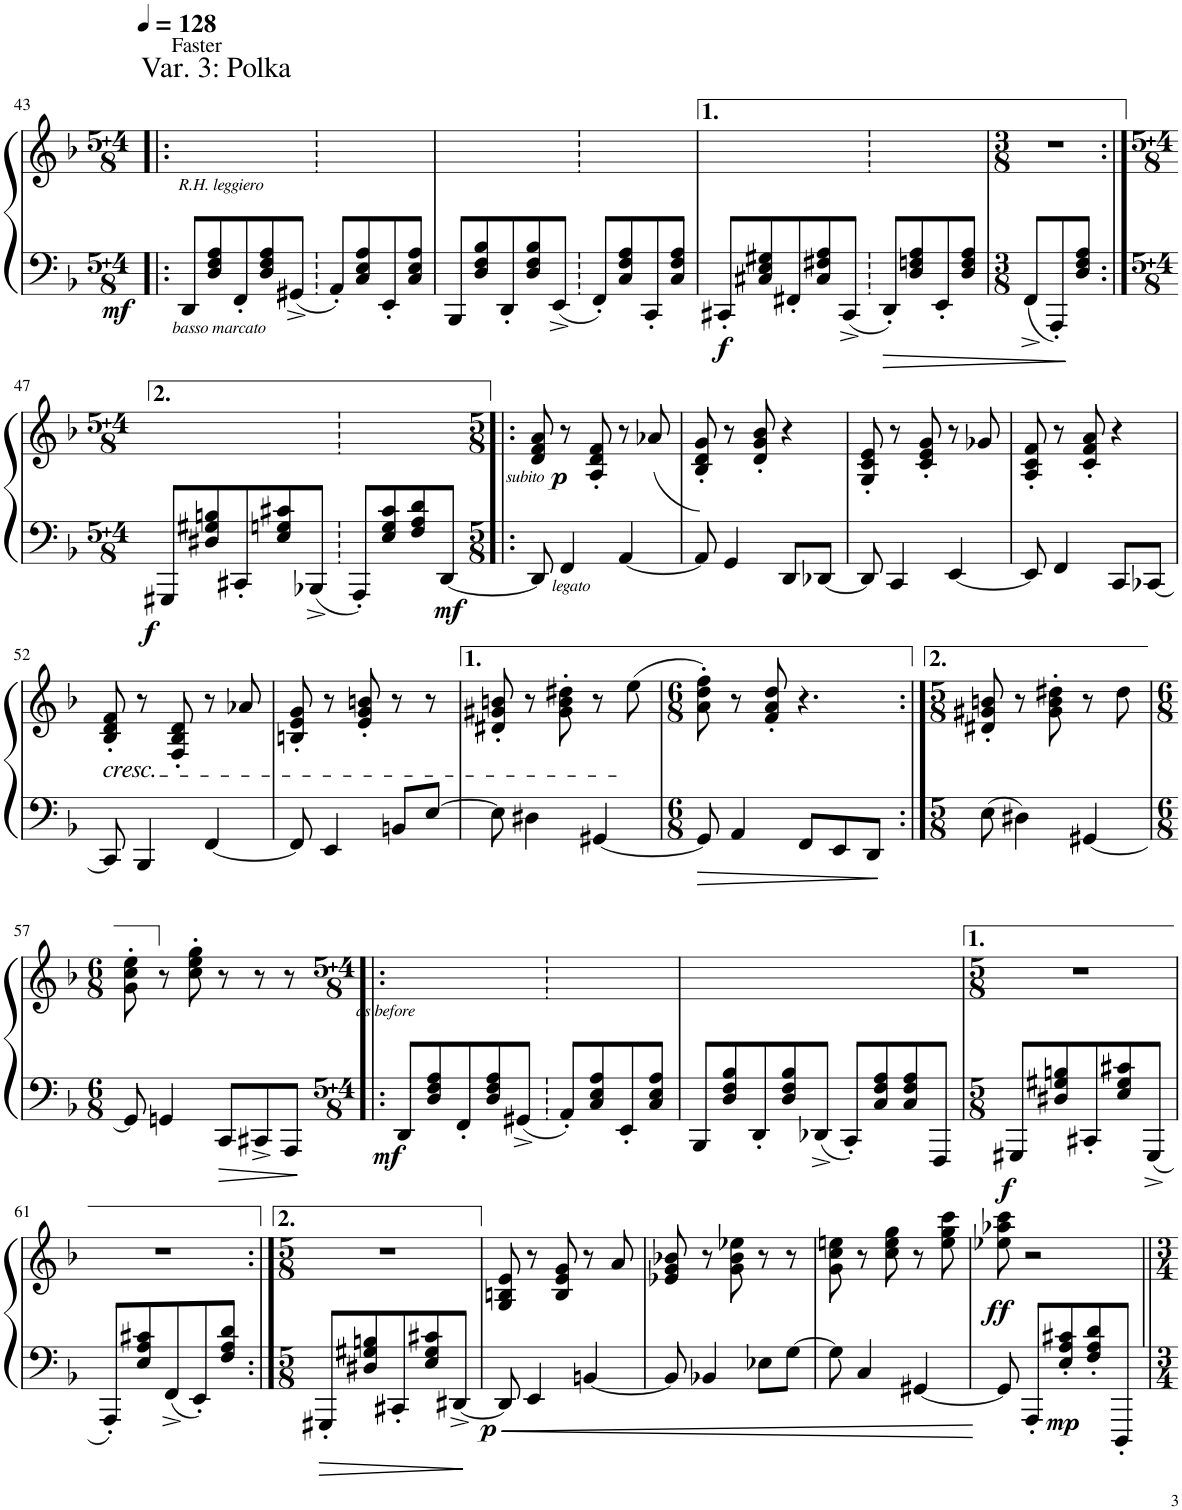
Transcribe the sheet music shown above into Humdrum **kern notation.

**kern	**kern	**dynam
*part1	*part1	*part1
*staff2	*staff1	*staff1/2
*I"Piano	*	*
*I'Pno.	*	*
!!LO:PB:g=z
*clefF4	*clefG2	*
*k[b-]	*k[b-]	*
*M5/8+4/8	*M5/8+4/8	*
*MM128	*MM128	*
=43!|:	=43!|:	=43!|:
!	!LO:TX:a:t=Var. 3&colon; Polka	!
!	!LO:TX:a:t=Faster	!
!LO:TX:a:i:t=R.H. leggiero	!	!
!LO:TX:b:i:t=basso marcato	!	!
!	!	!LO:DY:b=2
8DD/L	2ryy	mf
8D/ 8F/ 8A/	.	.
8FF'/	.	.
8D/ 8F/ 8A/	.	.
8GG#X^/J	8ryy	.
8AA'/L	8ryy	.
8C/ 8E/ 8A/	4ryy	.
8EE'/	.	.
8C/ 8E/ 8A/J	8ryy	.
=44	=44	=44
8BBB-/L	2ryy	.
8D/ 8F/ 8B-/	.	.
8DD'/	.	.
8D/ 8F/ 8B-/	.	.
8EE^/J	8ryy	.
8FF'/L	8ryy	.
8C/ 8F/ 8A/	4ryy	.
8CC'/	.	.
8C/ 8F/ 8A/J	8ryy	.
=45	=45	=45
!	!	!LO:DY:b=2
8CC#X'/L	2ryy	f
8C#X/ 8E/ 8G#X/	.	.
8FF#X'/	.	.
8C#/ 8F#X/ 8A/	.	.
8CC#^/J	8ryy	.
8DD'/L	8ryy	.
8D/ 8Fn/ 8A/	4ryy	.
8EE'/	.	.
8D/ 8F/ 8A/J	8ryy	.
=46	=46	=46
*M3/8	*M3/8	*
8FF^/L	4.r	.
8AAA'/	.	.
8D/ 8F/ 8A/J	.	.
!!LO:LB:g=z
=47:|!	=47:|!	=47:|!
*M5/8+4/8	*M5/8+4/8	*
!	!	!LO:DY:b=2
8GGG#X/L	2ryy	f
8D#X/ 8G#X/ 8Bn/	.	.
8CC#X'/	.	.
8E/ 8Gn/ 8c#X/	.	.
8BBB-X^/J	8ryy	.
8AAA'/L	8ryy	.
8E/ 8G/ 8c#/	4ryy	.
8F/ 8A/ 8d/	.	.
!	!	!LO:DY:b=2
[8DD/J	8ryy	mf
=48!|:	=48!|:	=48!|:
*M5/8	*M5/8	*
!	!LO:TX:b:i:t=subito	!
8DD/]	8d/ 8f/ 8a/	.
!LO:TX:b:i:t=legato	!	!
!	!	!LO:DY:b
4FF/	8r	p
.	8A/' 8d/' 8f/'	.
[4AA/	8r	.
.	(8a-X/	.
=49	=49	=49
8AA/]	8B-/' 8d/' 8g/')	.
4GG/	8r	.
.	8d/' 8g/' 8b-/'	.
8DD/L	4r	.
[8DD-X/J	.	.
=50	=50	=50
8DD-/]	8G/' 8c/' 8e/'	.
4CC/	8r	.
.	8c/' 8e/' 8g/'	.
[4EE/	8r	.
.	8g-X/	.
=51	=51	=51
8EE/]	8A/' 8c/' 8f/'	.
4FF/	8r	.
.	8c/' 8f/' 8a/'	.
8CC/L	4r	.
[8CC-X/J	.	.
!!LO:LB:g=z
=52	=52	=52
!	!LO:TX:b:i:t=cresc.	!
8CC-/]	8B-/' 8d/' 8f/'	.
4BBB-/	8r	.
.	8F/' 8B-/' 8d/'	.
[4FF/	8r	.
.	8a-X/	.
=53	=53	=53
8FF/]	8Bn/' 8e/' 8g/'	.
4EE/	8r	.
.	8e/' 8g/' 8bn/'	.
8BBn/L	8r	.
[8E/J	8r	.
=54	=54	=54
8E\]	8d#X/' 8g#X/' 8bn/'	.
4D#X\	8r	.
.	8g#\' 8b\' 8dd#X\'	.
[4GG#X/	8r	.
.	(8ee\	.
=55	=55	=55
*M6/8	*M6/8	*
8GG#/]	8a\' 8dd\' 8ff\')	.
4AA/	8r	.
.	8f/' 8a/' 8dd/'	.
8FF/L	4.r	.
8EE/	.	.
8DD/J	.	.
=56:|!	=56:|!	=56:|!
*M5/8	*M5/8	*
8E\	8d#X/' 8g#X/' 8bn/'	.
4D#X\	8r	.
.	8g#\' 8b\' 8dd#X\'	.
[4GG#X/	8r	.
.	8dd#\	.
!!LO:LB:g=z
=57	=57	=57
*M6/8	*M6/8	*
8GG#/]	8g\' 8cc\' 8ee\'	.
4GGn/	8r	.
.	8cc\' 8ee\' 8gg\'	.
8CC/L	8r	.
8CC#X^/	8r	.
8AAA/J	8r	.
=58!|:	=58!|:	=58!|:
*M5/8+4/8	*M5/8+4/8	*
!LO:TX:a:i:t=as before	!	!
!	!	!LO:DY:b=2
8DD/L	2ryy	mf
8D/ 8F/ 8A/	.	.
8FF'/	.	.
8D/ 8F/ 8A/	.	.
8GG#X^/J	8ryy	.
8AA'/L	8ryy	.
8C/ 8E/ 8A/	4ryy	.
8EE'/	.	.
8C/ 8E/ 8A/J	8ryy	.
=59	=59	=59
8BBB-/L	2ryy	.
8D/ 8F/ 8B-/	.	.
8DD'/	.	.
8D/ 8F/ 8B-/	.	.
8DD-X^/J	8ryy	.
8CC'/L	8ryy	.
8C/ 8F/ 8A/	4ryy	.
8C/ 8F/ 8A/	.	.
8FFF/J	8ryy	.
=60	=60	=60
*M5/8	*M5/8	*
!	!	!LO:DY:b=2
8GGG#X/L	8%5r	f
8D#X/ 8G#X/ 8Bn/	.	.
8CC#X'/	.	.
8E/ 8G#/ 8c#X/	.	.
8GGG#^/J	.	.
!!LO:LB:g=z
=61	=61	=61
8AAA'/L	8%5r	.
8E/ 8A/ 8c#X/	.	.
8FF^/	.	.
8EE'/	.	.
8F/ 8A/ 8d/J	.	.
=62:|!	=62:|!	=62:|!
*M5/8	*M5/8	*
8GGG#X'/L	8%5r	.
8D#X/ 8G#X/ 8Bn/	.	.
8CC#X'/	.	.
8E/ 8G#/ 8c#X/	.	.
[8DD#X^/J	.	.
=63	=63	=63
!	!	!LO:DY:b=2
8DD#/]	8G/ 8Bn/ 8e/	p
4EE/	8r	.
.	8B/ 8e/ 8g/	.
[4BBn/	8r	.
.	8a/	.
=64	=64	=64
8BB/]	8e-X/ 8g/ 8b-X/	.
4BB-X/	8r	.
.	8g\ 8b-\ 8ee-X\	.
8E-X\L	8r	.
[8G\J	8r	.
=65	=65	=65
8G\]	8g\ 8cc\ 8een\	.
4C/	8r	.
.	8cc\ 8ee\ 8gg\	.
[4GG#X/	8r	.
.	8ee\ 8gg\ 8ccc\	.
=66	=66	=66
!	!	!LO:DY:b
8GG#/]	8ee-X\ 8aa-X\ 8ccc\	ff
8AAA'/L	2r	.
!	!	!LO:DY:b=2
8E/' 8A/' 8c#X/'	.	mp
8F/' 8A/' 8d/'	.	.
8DDD'/J	.	.
=||	=||	=||
*-	*-	*-
